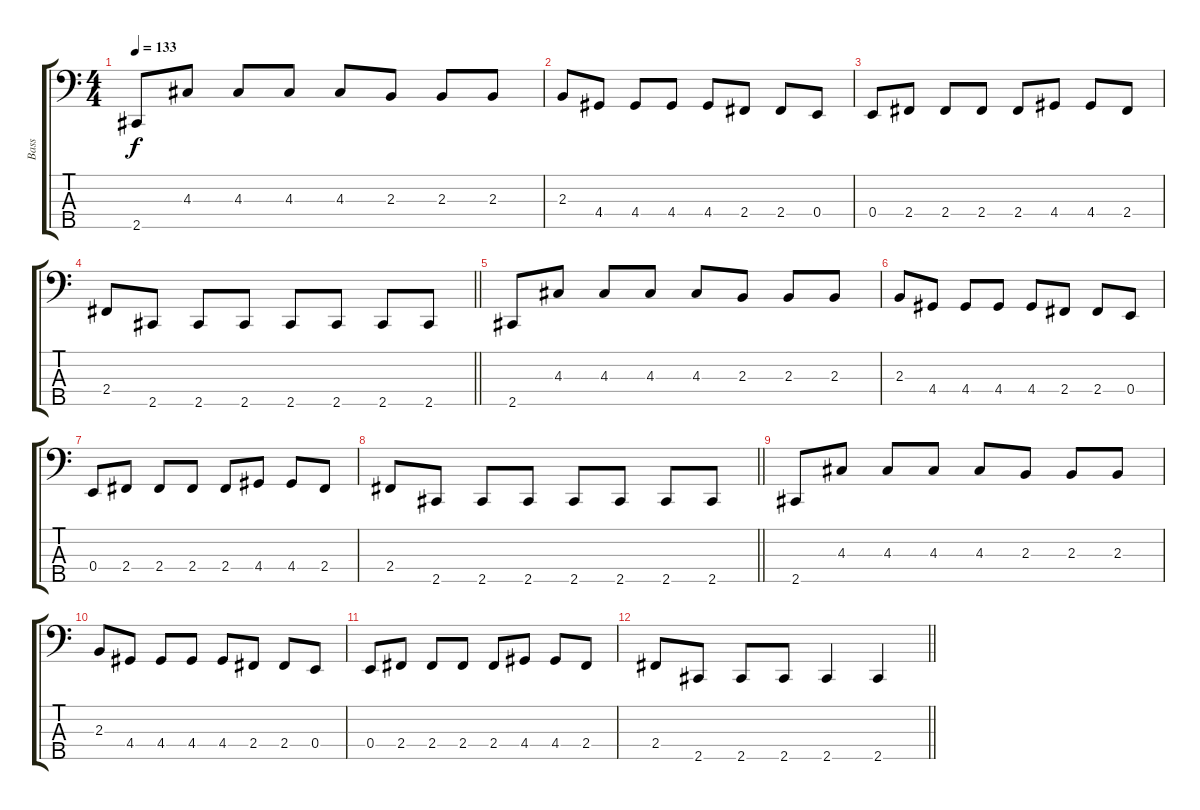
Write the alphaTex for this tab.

\track ("Bass" "Bass") {instrument electricbassfinger}
\staff {score tabs}
\tuning (G2 D2 A1 E1 B0) {hide}
\ts (4 4)
\tempo 133
\clef f4
\ks c
2.5.8{dy f} 4.3.8 4.3.8 4.3.8 4.3.8 2.3.8 2.3.8 2.3.8 |
2.3.8 4.4.8 4.4.8 4.4.8 4.4.8 2.4.8 2.4.8 0.4.8 |
0.4.8 2.4.8 2.4.8 2.4.8 2.4.8 4.4.8 4.4.8 2.4.8 |
\barLineRight lightlight
2.4.8 2.5.8 2.5.8 2.5.8 2.5.8 2.5.8 2.5.8 2.5.8 |
2.5.8 4.3.8 4.3.8 4.3.8 4.3.8 2.3.8 2.3.8 2.3.8 |
2.3.8 4.4.8 4.4.8 4.4.8 4.4.8 2.4.8 2.4.8 0.4.8 |
0.4.8 2.4.8 2.4.8 2.4.8 2.4.8 4.4.8 4.4.8 2.4.8 |
\barLineRight lightlight
2.4.8 2.5.8 2.5.8 2.5.8 2.5.8 2.5.8 2.5.8 2.5.8 |
2.5.8 4.3.8 4.3.8 4.3.8 4.3.8 2.3.8 2.3.8 2.3.8 |
2.3.8 4.4.8 4.4.8 4.4.8 4.4.8 2.4.8 2.4.8 0.4.8 |
0.4.8 2.4.8 2.4.8 2.4.8 2.4.8 4.4.8 4.4.8 2.4.8 |
\barLineRight lightlight
2.4.8 2.5.8 2.5.8 2.5.8 2.5.4 2.5.4
